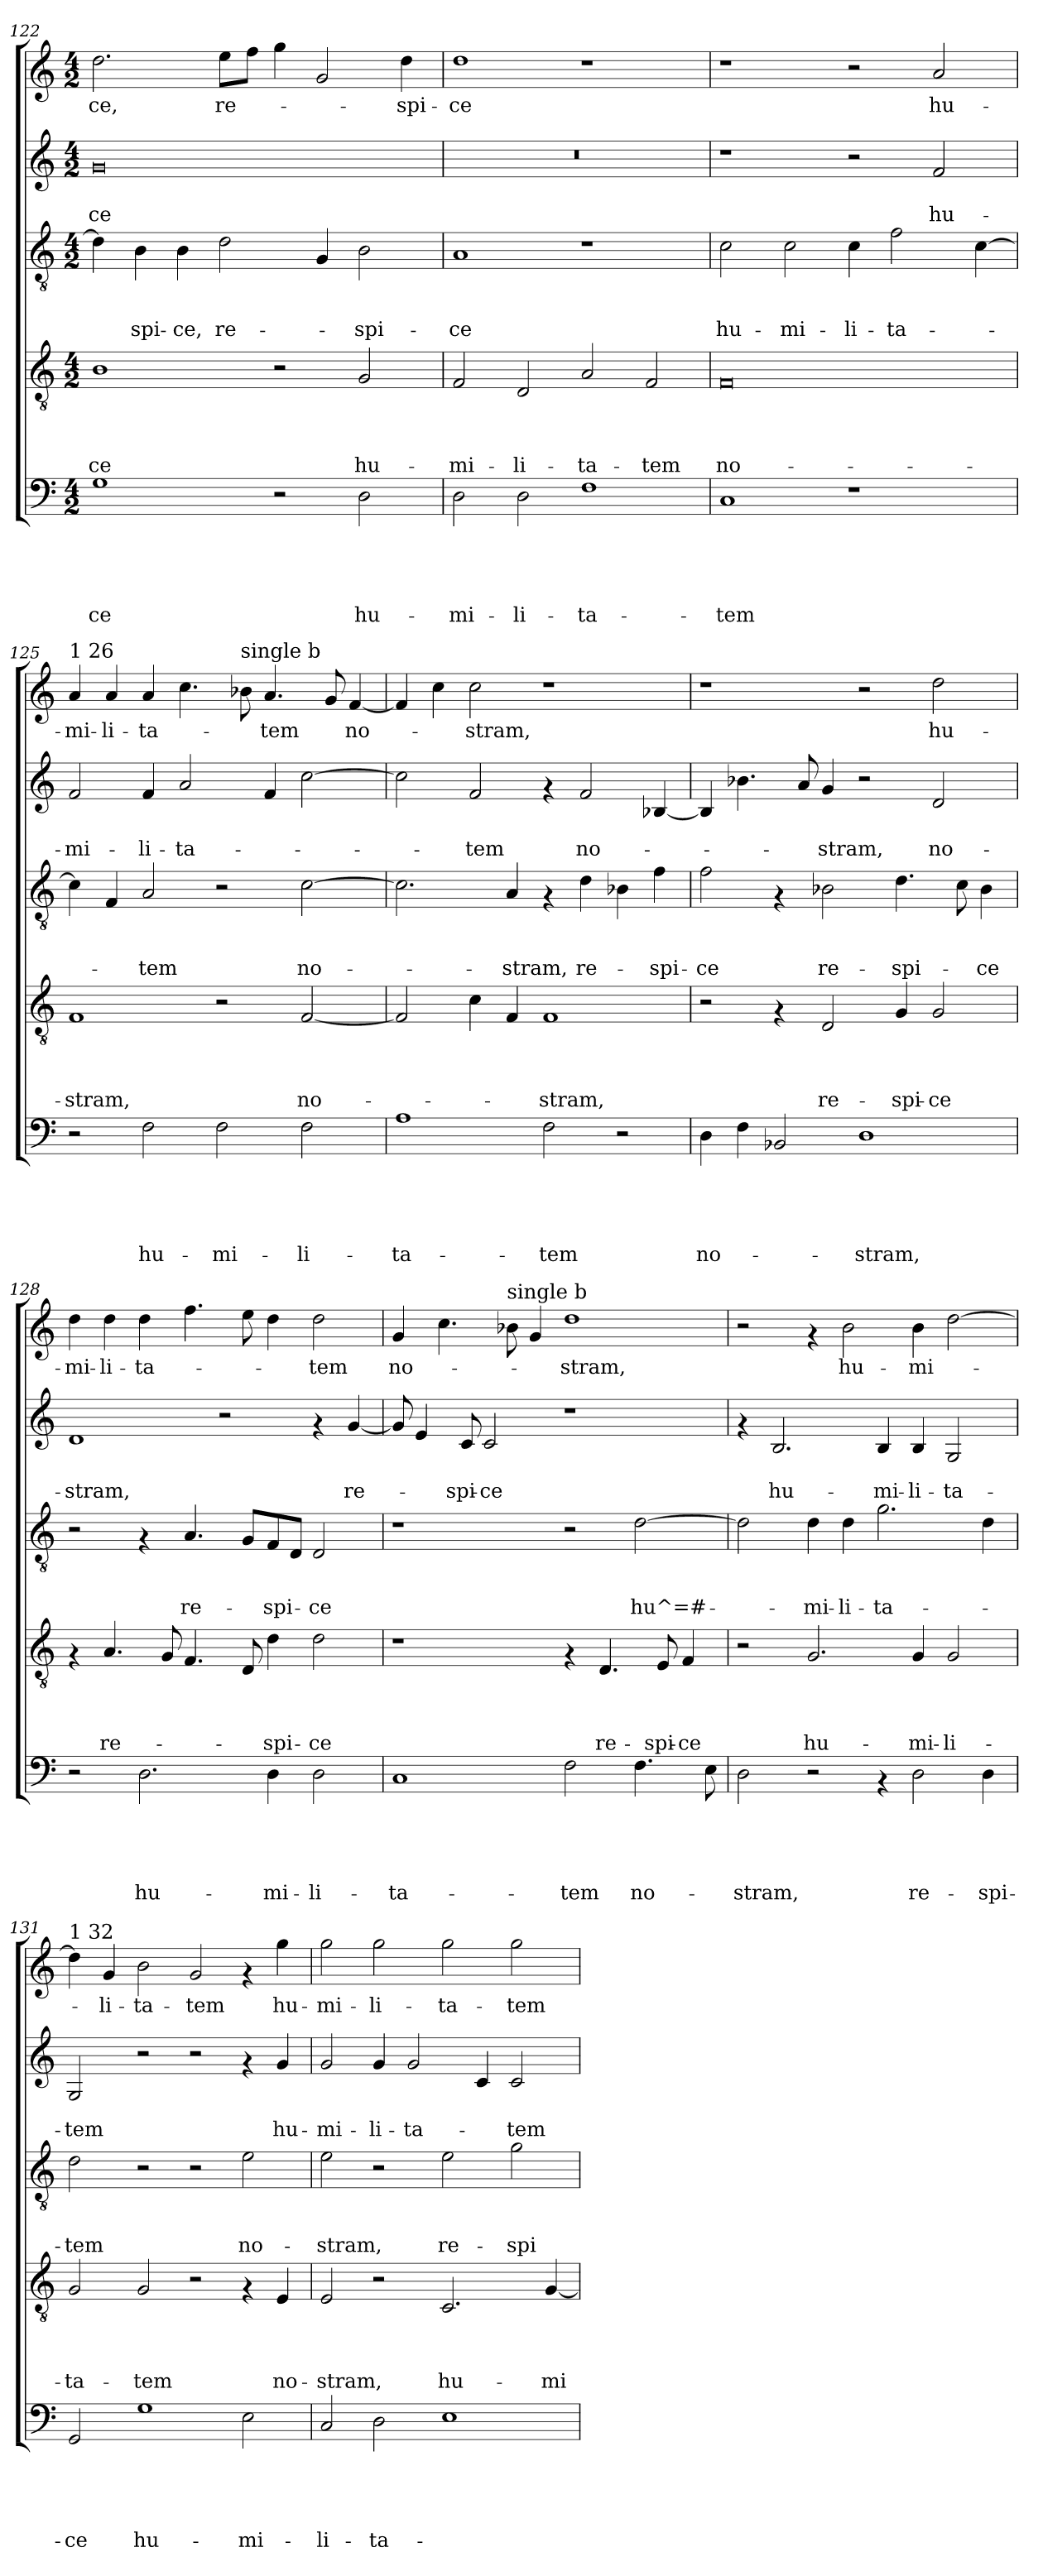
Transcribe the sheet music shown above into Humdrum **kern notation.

**kern	**text	**text	**text	**text	**text	**kern	**text	**text	**text	**text	**kern	**text	**text	**text	**kern	**text	**text	**kern	**text
*part5	*part5	*part5	*part5	*part5	*part5	*part4	*part4	*part4	*part4	*part4	*part3	*part3	*part3	*part3	*part2	*part2	*part2	*part1	*part1
*staff5	*staff5	*staff5	*staff5	*staff5	*staff5	*staff4	*staff4	*staff4	*staff4	*staff4	*staff3	*staff3	*staff3	*staff3	*staff2	*staff2	*staff2	*staff1	*staff1
*clefF4	*	*	*	*	*	*clefGv2	*	*	*	*	*clefGv2	*	*	*	*clefG2	*	*	*clefG2	*
*k[]	*	*	*	*	*	*k[]	*	*	*	*	*k[]	*	*	*	*k[]	*	*	*k[]	*
*C:	*	*	*	*	*	*C:	*	*	*	*	*C:	*	*	*	*C:	*	*	*C:	*
*M4/2	*	*	*	*	*	*M4/2	*	*	*	*	*M4/2	*	*	*	*M4/2	*	*	*M4/2	*
=122	=122	=122	=122	=122	=122	=122	=122	=122	=122	=122	=122	=122	=122	=122	=122	=122	=122	=122	=122
!	!	!	!	!	!LO:LY:b	!	!	!	!	!LO:LY:b	!	!	!	!	!	!	!LO:LY:b	!	!LO:LY:b
1G	.	.	.	.	-ce	1B	.	.	.	-ce	4d\]	.	.	.	0g	.	-ce	2.dd\	-ce,
!	!	!	!	!	!	!	!	!	!	!	!	!	!	!LO:LY:b	!	!	!	!	!
.	.	.	.	.	.	.	.	.	.	.	4B\	.	.	-spi-	.	.	.	.	.
!	!	!	!	!	!	!	!	!	!	!	!	!	!	!LO:LY:b	!	!	!	!	!
.	.	.	.	.	.	.	.	.	.	.	4B\	.	.	-ce,	.	.	.	.	.
!	!	!	!	!	!	!	!	!	!	!	!	!	!	!LO:LY:b	!	!	!	!	!LO:LY:b
.	.	.	.	.	.	.	.	.	.	.	2d\	.	.	re-	.	.	.	8ee\L	re-
.	.	.	.	.	.	.	.	.	.	.	.	.	.	.	.	.	.	8ff\J	.
2r	.	.	.	.	.	2r	.	.	.	.	.	.	.	.	.	.	.	4gg\	.
.	.	.	.	.	.	.	.	.	.	.	4G/	.	.	.	.	.	.	2g/	.
!	!	!	!	!	!LO:LY:b	!	!	!	!	!LO:LY:b	!	!	!	!LO:LY:b	!	!	!	!	!
2D\	.	.	.	.	hu-	2G/	.	.	.	hu-	2B\	.	.	-spi-	.	.	.	.	.
!	!	!	!	!	!	!	!	!	!	!	!	!	!	!	!	!	!	!	!LO:LY:b
.	.	.	.	.	.	.	.	.	.	.	.	.	.	.	.	.	.	4dd\	-spi-
=123	=123	=123	=123	=123	=123	=123	=123	=123	=123	=123	=123	=123	=123	=123	=123	=123	=123	=123	=123
!	!	!	!	!	!LO:LY:b	!	!	!	!	!LO:LY:b	!	!	!	!LO:LY:b	!	!	!	!	!LO:LY:b
2D\	.	.	.	.	-mi-	2F/	.	.	.	-mi-	1A	.	.	-ce	0r	.	.	1dd	-ce
!	!	!	!	!	!LO:LY:b	!	!	!	!	!LO:LY:b	!	!	!	!	!	!	!	!	!
2D\	.	.	.	.	-li-	2D/	.	.	.	-li-	.	.	.	.	.	.	.	.	.
!	!	!	!	!	!LO:LY:b	!	!	!	!	!LO:LY:b	!	!	!	!	!	!	!	!	!
1F	.	.	.	.	-ta-	2A/	.	.	.	-ta-	1r	.	.	.	.	.	.	1r	.
!	!	!	!	!	!	!	!	!	!	!LO:LY:b	!	!	!	!	!	!	!	!	!
.	.	.	.	.	.	2F/	.	.	.	-tem	.	.	.	.	.	.	.	.	.
=124	=124	=124	=124	=124	=124	=124	=124	=124	=124	=124	=124	=124	=124	=124	=124	=124	=124	=124	=124
!	!	!	!	!	!LO:LY:b	!	!	!	!	!LO:LY:b	!	!	!	!LO:LY:b	!	!	!	!	!
1C	.	.	.	.	-tem	0F	.	.	.	no-	2c\	.	.	hu-	1r	.	.	1r	.
!	!	!	!	!	!	!	!	!	!	!	!	!	!	!LO:LY:b	!	!	!	!	!
.	.	.	.	.	.	.	.	.	.	.	2c\	.	.	-mi-	.	.	.	.	.
!	!	!	!	!	!	!	!	!	!	!	!	!	!	!LO:LY:b	!	!	!	!	!
1r	.	.	.	.	.	.	.	.	.	.	4c\	.	.	-li-	2r	.	.	2r	.
!	!	!	!	!	!	!	!	!	!	!	!	!	!	!LO:LY:b	!	!	!	!	!
.	.	.	.	.	.	.	.	.	.	.	2f\	.	.	-ta-	.	.	.	.	.
!	!	!	!	!	!	!	!	!	!	!	!	!	!	!	!	!	!LO:LY:b	!	!LO:LY:b
.	.	.	.	.	.	.	.	.	.	.	.	.	.	.	2f/	.	hu-	2a/	hu-
.	.	.	.	.	.	.	.	.	.	.	[<4c\	.	.	.	.	.	.	.	.
!!LO:PB:g=z
=125	=125	=125	=125	=125	=125	=125	=125	=125	=125	=125	=125	=125	=125	=125	=125	=125	=125	=125	=125
!	!	!	!	!	!	!	!	!	!	!	!	!	!	!	!	!	!	!LO:TX:a:t=1 26	!
!	!	!	!	!	!	!	!	!	!	!LO:LY:b	!	!	!	!	!	!	!LO:LY:b	!	!LO:LY:b
2r	.	.	.	.	.	1F	.	.	.	-stram,	4c\]	.	.	.	2f/	.	-mi-	4a/	-mi-
!	!	!	!	!	!	!	!	!	!	!	!	!	!	!	!	!	!	!	!LO:LY:b
.	.	.	.	.	.	.	.	.	.	.	4F/	.	.	.	.	.	.	4a/	-li-
!	!	!	!	!	!LO:LY:b	!	!	!	!	!	!	!	!	!LO:LY:b	!	!	!LO:LY:b	!	!LO:LY:b
2F\	.	.	.	.	hu-	.	.	.	.	.	2A/	.	.	-tem	4f/	.	-li-	4a/	-ta-
!	!	!	!	!	!	!	!	!	!	!	!	!	!	!	!	!	!LO:LY:b	!	!
.	.	.	.	.	.	.	.	.	.	.	.	.	.	.	2a/	.	-ta-	4.cc\	.
!	!	!	!	!	!LO:LY:b	!	!	!	!	!	!	!	!	!	!	!	!	!	!
2F\	.	.	.	.	-mi-	2r	.	.	.	.	2r	.	.	.	.	.	.	.	.
!	!	!	!	!	!	!	!	!	!	!	!	!	!	!	!	!	!	!LO:TX:a:t=single b	!
.	.	.	.	.	.	.	.	.	.	.	.	.	.	.	.	.	.	8b-\	.
!	!	!	!	!	!	!	!	!	!	!	!	!	!	!	!	!	!	!	!LO:LY:b
.	.	.	.	.	.	.	.	.	.	.	.	.	.	.	4f/	.	.	4.a/	-tem
!	!	!	!	!	!LO:LY:b	!	!	!	!	!LO:LY:b	!	!	!	!LO:LY:b	!	!	!	!	!
2F\	.	.	.	.	-li-	[<2F/	.	.	.	no-	[>2c\	.	.	no-	[>2cc\	.	.	.	.
.	.	.	.	.	.	.	.	.	.	.	.	.	.	.	.	.	.	8g/	.
!	!	!	!	!	!	!	!	!	!	!	!	!	!	!	!	!	!	!	!LO:LY:b
.	.	.	.	.	.	.	.	.	.	.	.	.	.	.	.	.	.	[<4f/	no-
=126	=126	=126	=126	=126	=126	=126	=126	=126	=126	=126	=126	=126	=126	=126	=126	=126	=126	=126	=126
!	!	!	!	!	!LO:LY:b	!	!	!	!	!	!	!	!	!	!	!	!	!	!
1A	.	.	.	.	-ta-	2F/]	.	.	.	.	2.c\]	.	.	.	2cc\]	.	.	4f/]	.
.	.	.	.	.	.	.	.	.	.	.	.	.	.	.	.	.	.	4cc\	.
!	!	!	!	!	!	!	!	!	!	!	!	!	!	!	!	!	!LO:LY:b	!	!LO:LY:b
.	.	.	.	.	.	4c\	.	.	.	.	.	.	.	.	2f/	.	-tem	2cc\	-stram,
!	!	!	!	!	!	!	!	!	!	!	!	!	!	!LO:LY:b	!	!	!	!	!
.	.	.	.	.	.	4F/	.	.	.	.	4A/	.	.	-stram,	.	.	.	.	.
!	!	!	!	!	!LO:LY:b	!	!	!	!	!LO:LY:b	!	!	!	!	!	!	!	!	!
2F\	.	.	.	.	-tem	1F	.	.	.	-stram,	4rF	.	.	.	4rf	.	.	1r	.
!	!	!	!	!	!	!	!	!	!	!	!	!	!	!LO:LY:b	!	!	!LO:LY:b	!	!
.	.	.	.	.	.	.	.	.	.	.	4d\	.	.	re-	2f/	.	no-	.	.
2r	.	.	.	.	.	.	.	.	.	.	4B-X\	.	.	.	.	.	.	.	.
!	!	!	!	!	!	!	!	!	!	!	!	!	!	!LO:LY:b	!	!	!	!	!
.	.	.	.	.	.	.	.	.	.	.	4f\	.	.	-spi-	[<4B-X/	.	.	.	.
=127	=127	=127	=127	=127	=127	=127	=127	=127	=127	=127	=127	=127	=127	=127	=127	=127	=127	=127	=127
!	!	!	!	!	!LO:LY:b	!	!	!	!	!	!	!	!	!LO:LY:b	!	!	!	!	!
4D\	.	.	.	.	no-	2r	.	.	.	.	2f\	.	.	-ce	4B-/]	.	.	1r	.
4F\	.	.	.	.	.	.	.	.	.	.	.	.	.	.	4.b-X\	.	.	.	.
2BB-X/	.	.	.	.	.	4rF	.	.	.	.	4rF	.	.	.	.	.	.	.	.
.	.	.	.	.	.	.	.	.	.	.	.	.	.	.	8a/	.	.	.	.
!	!	!	!	!	!	!	!	!	!	!LO:LY:b	!	!	!	!LO:LY:b	!	!	!LO:LY:b	!	!
.	.	.	.	.	.	2D/	.	.	.	re-	2B-X\	.	.	re-	4g/	.	-stram,	.	.
!	!	!	!	!	!LO:LY:b	!	!	!	!	!	!	!	!	!	!	!	!	!	!
1D	.	.	.	.	-stram,	.	.	.	.	.	.	.	.	.	2r	.	.	2r	.
!	!	!	!	!	!	!	!	!	!	!LO:LY:b	!	!	!	!LO:LY:b	!	!	!	!	!
.	.	.	.	.	.	4G/	.	.	.	-spi-	4.d\	.	.	-spi-	.	.	.	.	.
!	!	!	!	!	!	!	!	!	!	!LO:LY:b	!	!	!	!	!	!	!LO:LY:b	!	!LO:LY:b
.	.	.	.	.	.	2G/	.	.	.	-ce	.	.	.	.	2d/	.	no-	2dd\	hu-
.	.	.	.	.	.	.	.	.	.	.	8c\	.	.	.	.	.	.	.	.
!	!	!	!	!	!	!	!	!	!	!	!	!	!	!LO:LY:b	!	!	!	!	!
.	.	.	.	.	.	.	.	.	.	.	4B-\	.	.	-ce	.	.	.	.	.
!!LO:PB:g=z
=128	=128	=128	=128	=128	=128	=128	=128	=128	=128	=128	=128	=128	=128	=128	=128	=128	=128	=128	=128
!	!	!	!	!	!	!	!	!	!	!	!	!	!	!	!	!	!LO:LY:b	!	!LO:LY:b
2r	.	.	.	.	.	4rF	.	.	.	.	2r	.	.	.	1d	.	-stram,	4dd\	-mi-
!	!	!	!	!	!	!	!	!	!	!LO:LY:b	!	!	!	!	!	!	!	!	!LO:LY:b
.	.	.	.	.	.	4.A/	.	.	.	re-	.	.	.	.	.	.	.	4dd\	-li-
!	!	!	!	!	!LO:LY:b	!	!	!	!	!	!	!	!	!	!	!	!	!	!LO:LY:b
2.D\	.	.	.	.	hu-	.	.	.	.	.	4rF	.	.	.	.	.	.	4dd\	-ta-
.	.	.	.	.	.	8G/	.	.	.	.	.	.	.	.	.	.	.	.	.
!	!	!	!	!	!	!	!	!	!	!	!	!	!	!LO:LY:b	!	!	!	!	!
.	.	.	.	.	.	4.F/	.	.	.	.	4.A/	.	.	re-	.	.	.	4.ff\	.
.	.	.	.	.	.	.	.	.	.	.	.	.	.	.	2r	.	.	.	.
.	.	.	.	.	.	8D/	.	.	.	.	8G/L	.	.	.	.	.	.	8ee\	.
!	!	!	!	!	!LO:LY:b	!	!	!	!	!LO:LY:b	!	!	!	!LO:LY:b	!	!	!	!	!
4D\	.	.	.	.	-mi-	4d\	.	.	.	-spi-	8F/	.	.	-spi-	.	.	.	4dd\	.
.	.	.	.	.	.	.	.	.	.	.	8D/J	.	.	.	.	.	.	.	.
!	!	!	!	!	!LO:LY:b	!	!	!	!	!LO:LY:b	!	!	!	!LO:LY:b	!	!	!	!	!LO:LY:b
2D\	.	.	.	.	-li-	2d\	.	.	.	-ce	2D/	.	.	-ce	4rf	.	.	2dd\	-tem
!	!	!	!	!	!	!	!	!	!	!	!	!	!	!	!	!	!LO:LY:b	!	!
.	.	.	.	.	.	.	.	.	.	.	.	.	.	.	[<4g/	.	re-	.	.
=129	=129	=129	=129	=129	=129	=129	=129	=129	=129	=129	=129	=129	=129	=129	=129	=129	=129	=129	=129
!	!	!	!	!	!LO:LY:b	!	!	!	!	!	!	!	!	!	!	!	!	!	!LO:LY:b
1C	.	.	.	.	-ta-	1r	.	.	.	.	1r	.	.	.	8g/]	.	.	4g/	no-
.	.	.	.	.	.	.	.	.	.	.	.	.	.	.	4e/	.	.	.	.
.	.	.	.	.	.	.	.	.	.	.	.	.	.	.	.	.	.	4.cc\	.
!	!	!	!	!	!	!	!	!	!	!	!	!	!	!	!	!	!LO:LY:b	!	!
.	.	.	.	.	.	.	.	.	.	.	.	.	.	.	8c/	.	-spi-	.	.
!	!	!	!	!	!	!	!	!	!	!	!	!	!	!	!	!	!LO:LY:b	!	!
.	.	.	.	.	.	.	.	.	.	.	.	.	.	.	2c/	.	-ce	.	.
!	!	!	!	!	!	!	!	!	!	!	!	!	!	!	!	!	!	!LO:TX:a:t=single b	!
.	.	.	.	.	.	.	.	.	.	.	.	.	.	.	.	.	.	8b-\	.
.	.	.	.	.	.	.	.	.	.	.	.	.	.	.	.	.	.	4g/	.
!	!	!	!	!	!LO:LY:b	!	!	!	!	!	!	!	!	!	!	!	!	!	!LO:LY:b
2F\	.	.	.	.	-tem	4rF	.	.	.	.	2r	.	.	.	1r	.	.	1dd	-stram,
!	!	!	!	!	!	!	!	!	!	!LO:LY:b	!	!	!	!	!	!	!	!	!
.	.	.	.	.	.	4.D/	.	.	.	re-	.	.	.	.	.	.	.	.	.
!	!	!	!	!	!LO:LY:b	!	!	!	!	!	!	!	!	!LO:LY:b	!	!	!	!	!
4.F\	.	.	.	.	no-	.	.	.	.	.	[>2d\	.	.	hu^=#-	.	.	.	.	.
!	!	!	!	!	!	!	!	!	!	!LO:LY:b	!	!	!	!	!	!	!	!	!
.	.	.	.	.	.	8E/	.	.	.	-spi-	.	.	.	.	.	.	.	.	.
!	!	!	!	!	!	!	!	!	!	!LO:LY:b	!	!	!	!	!	!	!	!	!
.	.	.	.	.	.	4F/	.	.	.	-ce	.	.	.	.	.	.	.	.	.
8E\	.	.	.	.	.	.	.	.	.	.	.	.	.	.	.	.	.	.	.
=130	=130	=130	=130	=130	=130	=130	=130	=130	=130	=130	=130	=130	=130	=130	=130	=130	=130	=130	=130
!	!	!	!	!	!LO:LY:b	!	!	!	!	!	!	!	!	!	!	!	!	!	!
2D\	.	.	.	.	-stram,	2r	.	.	.	.	2d\]	.	.	.	4rf	.	.	2r	.
!	!	!	!	!	!	!	!	!	!	!	!	!	!	!	!	!	!LO:LY:b	!	!
.	.	.	.	.	.	.	.	.	.	.	.	.	.	.	2.B/	.	hu-	.	.
!	!	!	!	!	!	!	!	!	!	!LO:LY:b	!	!	!	!LO:LY:b	!	!	!	!	!
2r	.	.	.	.	.	2.G/	.	.	.	hu-	4d\	.	.	-mi-	.	.	.	4rf	.
!	!	!	!	!	!	!	!	!	!	!	!	!	!	!LO:LY:b	!	!	!	!	!LO:LY:b
.	.	.	.	.	.	.	.	.	.	.	4d\	.	.	-li-	.	.	.	2b\	hu-
!	!	!	!	!	!	!	!	!	!	!	!	!	!	!LO:LY:b	!	!	!LO:LY:b	!	!
4rAA	.	.	.	.	.	.	.	.	.	.	2.g\	.	.	-ta-	4B/	.	-mi-	.	.
!	!	!	!	!	!LO:LY:b	!	!	!	!	!LO:LY:b	!	!	!	!	!	!	!LO:LY:b	!	!LO:LY:b
2D\	.	.	.	.	re-	4G/	.	.	.	-mi-	.	.	.	.	4B/	.	-li-	4b\	-mi-
!	!	!	!	!	!	!	!	!	!	!LO:LY:b	!	!	!	!	!	!	!LO:LY:b	!	!
.	.	.	.	.	.	2G/	.	.	.	-li-	.	.	.	.	2G/	.	-ta-	[<2dd\	.
!	!	!	!	!	!LO:LY:b	!	!	!	!	!	!	!	!	!	!	!	!	!	!
4D\	.	.	.	.	-spi-	.	.	.	.	.	4d\	.	.	.	.	.	.	.	.
!!LO:LB:g=z
=131	=131	=131	=131	=131	=131	=131	=131	=131	=131	=131	=131	=131	=131	=131	=131	=131	=131	=131	=131
!	!	!	!	!	!	!	!	!	!	!	!	!	!	!	!	!	!	!LO:TX:a:t=1 32	!
!	!	!	!	!	!LO:LY:b	!	!	!	!	!LO:LY:b	!	!	!	!LO:LY:b	!	!	!LO:LY:b	!	!
2GG/	.	.	.	.	-ce	2G/	.	.	.	-ta-	2d\	.	.	-tem	2G/	.	-tem	4dd\]	.
!	!	!	!	!	!	!	!	!	!	!	!	!	!	!	!	!	!	!	!LO:LY:b
.	.	.	.	.	.	.	.	.	.	.	.	.	.	.	.	.	.	4g/	-li-
!	!	!	!	!	!LO:LY:b	!	!	!	!	!LO:LY:b	!	!	!	!	!	!	!	!	!LO:LY:b
1G	.	.	.	.	hu-	2G/	.	.	.	-tem	2r	.	.	.	2r	.	.	2b\	-ta-
!	!	!	!	!	!	!	!	!	!	!	!	!	!	!	!	!	!	!	!LO:LY:b
.	.	.	.	.	.	2r	.	.	.	.	2r	.	.	.	2r	.	.	2g/	-tem
!	!	!	!	!	!LO:LY:b	!	!	!	!	!	!	!	!	!LO:LY:b	!	!	!	!	!
2E\	.	.	.	.	-mi-	4rF	.	.	.	.	2e\	.	.	no-	4rf	.	.	4rf	.
!	!	!	!	!	!	!	!	!	!	!LO:LY:b	!	!	!	!	!	!	!LO:LY:b	!	!LO:LY:b
.	.	.	.	.	.	4E/	.	.	.	no-	.	.	.	.	4g/	.	hu-	4gg\	hu-
=132	=132	=132	=132	=132	=132	=132	=132	=132	=132	=132	=132	=132	=132	=132	=132	=132	=132	=132	=132
!	!	!	!	!	!LO:LY:b	!	!	!	!	!LO:LY:b	!	!	!	!LO:LY:b	!	!	!LO:LY:b	!	!LO:LY:b
2C/	.	.	.	.	-li-	2E/	.	.	.	-stram,	2e\	.	.	-stram,	2g/	.	-mi-	2gg\	-mi-
!	!	!	!	!	!LO:LY:b	!	!	!	!	!	!	!	!	!	!	!	!LO:LY:b	!	!LO:LY:b
2D\	.	.	.	.	-ta-	2r	.	.	.	.	2r	.	.	.	4g/	.	-li-	2gg\	-li-
!	!	!	!	!	!	!	!	!	!	!	!	!	!	!	!	!	!LO:LY:b	!	!
.	.	.	.	.	.	.	.	.	.	.	.	.	.	.	2g/	.	-ta-	.	.
!	!	!	!	!	!	!	!	!	!	!LO:LY:b	!	!	!	!LO:LY:b	!	!	!	!	!LO:LY:b
1E	.	.	.	.	.	2.C/	.	.	.	hu-	2e\	.	.	re-	.	.	.	2gg\	-ta-
.	.	.	.	.	.	.	.	.	.	.	.	.	.	.	4c/	.	.	.	.
!	!	!	!	!	!	!	!	!	!	!	!	!	!	!LO:LY:b	!	!	!LO:LY:b	!	!LO:LY:b
.	.	.	.	.	.	.	.	.	.	.	2g\	.	.	-spi-	2c/	.	-tem	2gg\	-tem
!	!	!	!	!	!	!	!	!	!	!LO:LY:b	!	!	!	!	!	!	!	!	!
.	.	.	.	.	.	[<4G/	.	.	.	-mi-	.	.	.	.	.	.	.	.	.
=	=	=	=	=	=	=	=	=	=	=	=	=	=	=	=	=	=	=	=
*-	*-	*-	*-	*-	*-	*-	*-	*-	*-	*-	*-	*-	*-	*-	*-	*-	*-	*-	*-
